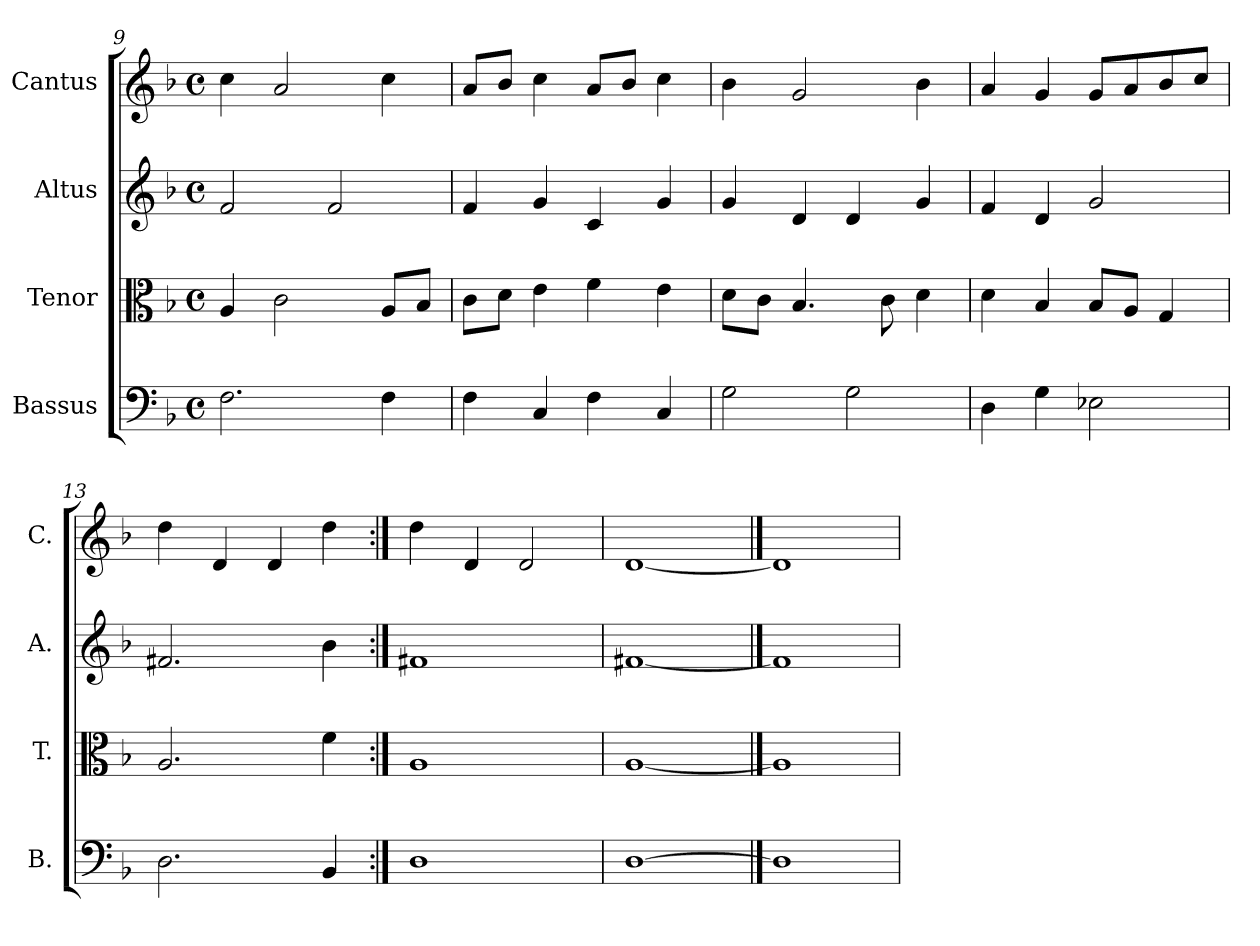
**kern	**kern	**kern	**kern
*part4	*part3	*part2	*part1
*staff4	*staff3	*staff2	*staff1
*I"Bassus	*I"Tenor	*I"Altus	*I"Cantus
*I'B.	*I'T.	*I'A.	*I'C.
*clefF4	*clefC3	*clefG2	*clefG2
*k[b-]	*k[b-]	*k[b-]	*k[b-]
*F:	*F:	*F:	*F:
*M4/4	*M4/4	*M4/4	*M4/4
*met(c)	*met(c)	*met(c)	*met(c)
=9	=9	=9	=9
2.F\	4A/	2f/	4cc\
.	2c\	.	2a/
.	.	2f/	.
4F\	8A/L	.	4cc\
.	8B-/J	.	.
=10	=10	=10	=10
4F\	8c\L	4f/	8a/L
.	8d\J	.	8b-/J
4C/	4e\	4g/	4cc\
4F\	4f\	4c/	8a/L
.	.	.	8b-/J
4C/	4e\	4g/	4cc\
!!LO:LB:g=z
=11	=11	=11	=11
2G\	8d\L	4g/	4b-\
.	8c\J	.	.
.	4.B-/	4d/	2g/
2G\	.	4d/	.
.	8c\	.	.
.	4d\	4g/	4b-\
=12	=12	=12	=12
4D\	4d\	4f/	4a/
4G\	4B-/	4d/	4g/
2E-X\	8B-/L	2g/	8g/L
.	8A/J	.	8a/
.	4G/	.	8b-/
.	.	.	8cc/J
=13	=13	=13	=13
2.D\	2.A/	2.f#X/	4dd\
.	.	.	4d/
.	.	.	4d/
4BB-/	4f\	4b-\	4dd\
=14:|!	=14:|!	=14:|!	=14:|!
1D\	1A/	1f#X/	4dd\
.	.	.	4d/
.	.	.	2d/
=15	=15	=15	=15
[1D\	[1A/	[1f#X/	[1d/
==16	==16	==16	==16
1D\]	1A/]	1f#/]	1d/]
=	=	=	=
*-	*-	*-	*-
